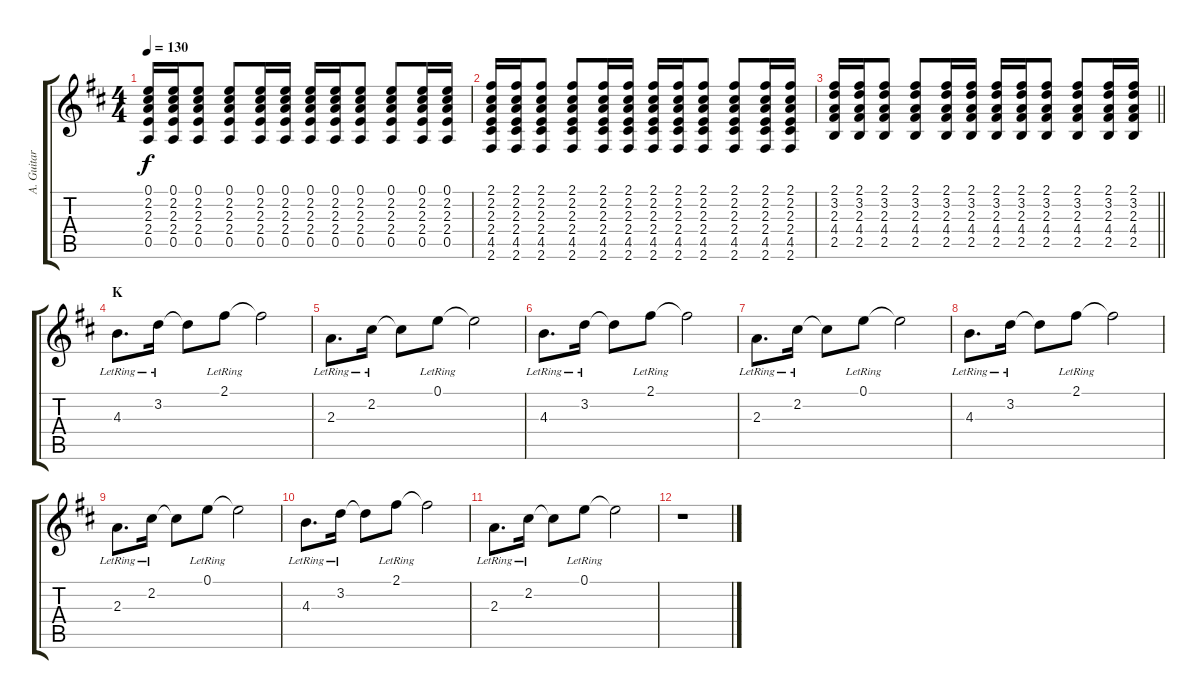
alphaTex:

\track ("A. Guitar III" "A. Guitar ") {instrument acousticguitarsteel}
\staff {score tabs}
\tuning (E4 B3 G3 D3 A2 E2) {hide}
\ts (4 4)
\tempo 130
\clef g2
\ks d
(0.1 2.2 2.3 2.4 0.5).16{dy f} (0.1 2.2 2.3 2.4 0.5).16 (0.1 2.2 2.3 2.4 0.5).8 (0.1 2.2 2.3 2.4 0.5).8 (0.1 2.2 2.3 2.4 0.5).16 (0.1 2.2 2.3 2.4 0.5).16 (0.1 2.2 2.3 2.4 0.5).16 (0.1 2.2 2.3 2.4 0.5).16 (0.1 2.2 2.3 2.4 0.5).8 (0.1 2.2 2.3 2.4 0.5).8 (0.1 2.2 2.3 2.4 0.5).16 (0.1 2.2 2.3 2.4 0.5).16 |
(2.1 2.2 2.3 2.4 4.5 2.6).16 (2.1 2.2 2.3 2.4 4.5 2.6).16 (2.1 2.2 2.3 2.4 4.5 2.6).8 (2.1 2.2 2.3 2.4 4.5 2.6).8 (2.1 2.2 2.3 2.4 4.5 2.6).16 (2.1 2.2 2.3 2.4 4.5 2.6).16 (2.1 2.2 2.3 2.4 4.5 2.6).16 (2.1 2.2 2.3 2.4 4.5 2.6).16 (2.1 2.2 2.3 2.4 4.5 2.6).8 (2.1 2.2 2.3 2.4 4.5 2.6).8 (2.1 2.2 2.3 2.4 4.5 2.6).16 (2.1 2.2 2.3 2.4 4.5 2.6).16 |
\barLineRight lightlight
(2.1 3.2 2.3 4.4 2.5).16 (2.1 3.2 2.3 4.4 2.5).16 (2.1 3.2 2.3 4.4 2.5).8 (2.1 3.2 2.3 4.4 2.5).8 (2.1 3.2 2.3 4.4 2.5).16 (2.1 3.2 2.3 4.4 2.5).16 (2.1 3.2 2.3 4.4 2.5).16 (2.1 3.2 2.3 4.4 2.5).16 (2.1 3.2 2.3 4.4 2.5).8 (2.1 3.2 2.3 4.4 2.5).8 (2.1 3.2 2.3 4.4 2.5).16 (2.1 3.2 2.3 4.4 2.5).16 |
\section ("" "K")
4.3{lr}.8{d} 3.2{lr}.16 3.2{t}.8 2.1{lr}.8 2.1{t}.2 |
2.3{lr}.8{d} 2.2{lr}.16 2.2{t}.8 0.1{lr}.8 0.1{t}.2 |
4.3{lr}.8{d} 3.2{lr}.16 3.2{t}.8 2.1{lr}.8 2.1{t}.2 |
2.3{lr}.8{d} 2.2{lr}.16 2.2{t}.8 0.1{lr}.8 0.1{t}.2 |
4.3{lr}.8{d} 3.2{lr}.16 3.2{t}.8 2.1{lr}.8 2.1{t}.2 |
2.3{lr}.8{d} 2.2{lr}.16 2.2{t}.8 0.1{lr}.8 0.1{t}.2 |
4.3{lr}.8{d} 3.2{lr}.16 3.2{t}.8 2.1{lr}.8 2.1{t}.2 |
2.3{lr}.8{d} 2.2{lr}.16 2.2{t}.8 0.1{lr}.8 0.1{t}.2 |
r.1
